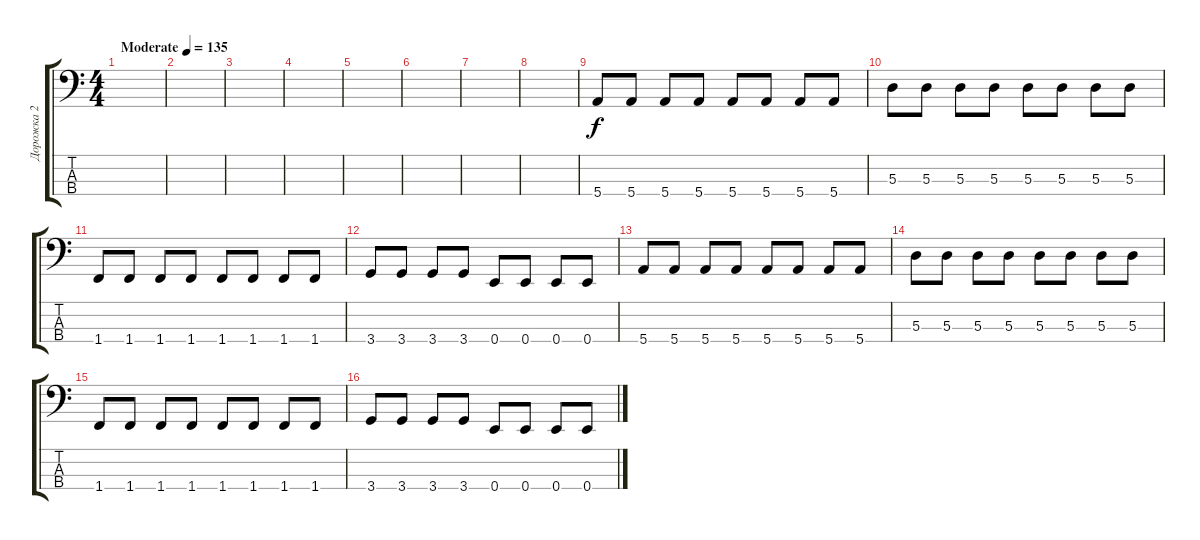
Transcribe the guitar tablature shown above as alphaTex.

\track ("Дорожка 2" "Дорожка 2") {instrument electricbassfinger}
\staff {score tabs}
\tuning (G2 D2 A1 E1) {hide}
\ts (4 4)
\tempo (135 "Moderate")
\clef f4
\ks c
|
|
|
|
|
|
|
|
5.4.8 5.4.8 5.4.8 5.4.8 5.4.8 5.4.8 5.4.8 5.4.8 |
5.3.8 5.3.8 5.3.8 5.3.8 5.3.8 5.3.8 5.3.8 5.3.8 |
1.4.8 1.4.8 1.4.8 1.4.8 1.4.8 1.4.8 1.4.8 1.4.8 |
3.4.8 3.4.8 3.4.8 3.4.8 0.4.8 0.4.8 0.4.8 0.4.8 |
5.4.8 5.4.8 5.4.8 5.4.8 5.4.8 5.4.8 5.4.8 5.4.8 |
5.3.8 5.3.8 5.3.8 5.3.8 5.3.8 5.3.8 5.3.8 5.3.8 |
1.4.8 1.4.8 1.4.8 1.4.8 1.4.8 1.4.8 1.4.8 1.4.8 |
3.4.8 3.4.8 3.4.8 3.4.8 0.4.8 0.4.8 0.4.8 0.4.8
